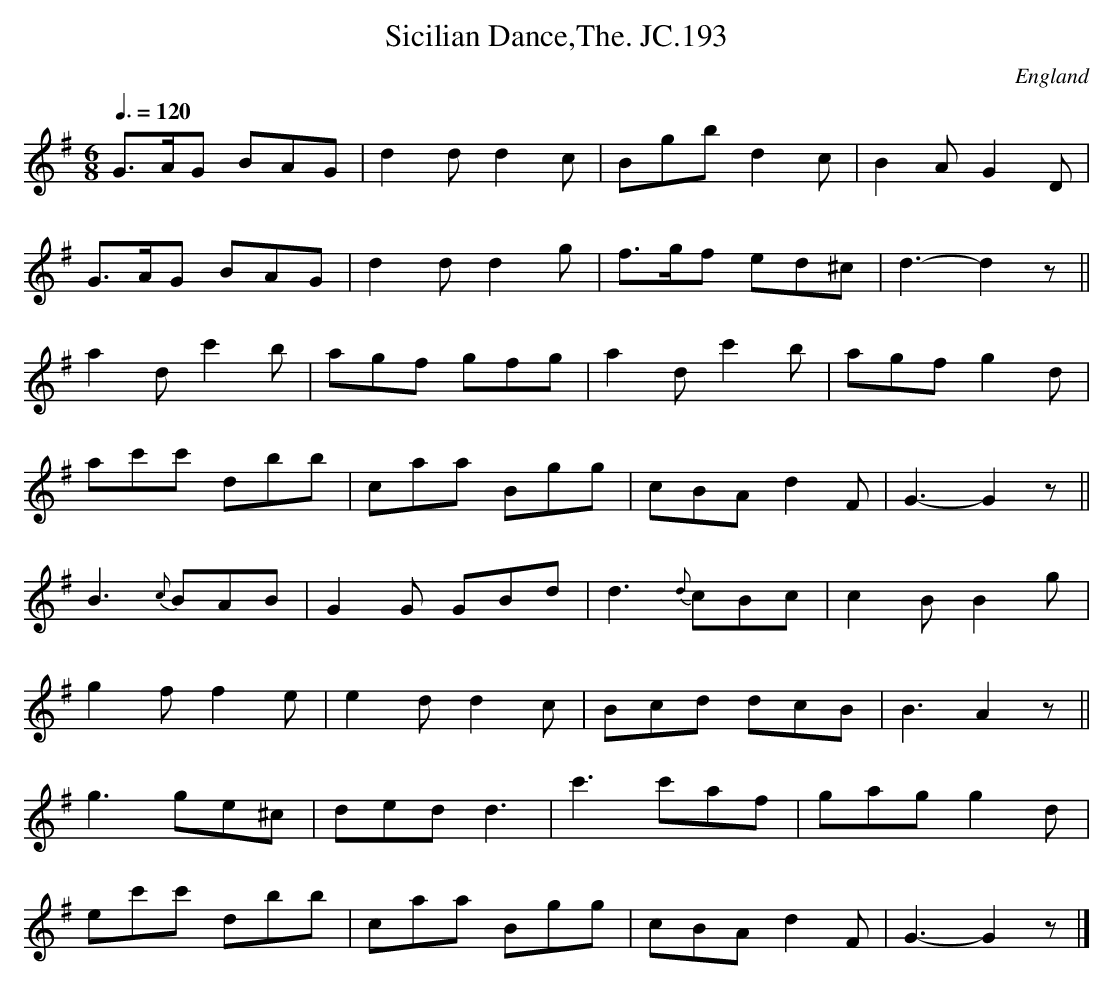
X:1
T:Sicilian Dance,The. JC.193
L:1/8
M:6/8
O:England
Q:3/8=120
K:G
G>AG BAG|\
d2dd2c|Bgbd2c|B2AG2D|!
G>AG BAG|d2dd2g|f>gf ed^c|d3-d2z||!
a2dc'2b|agf gfg|a2dc'2b|agfg2d|!
ac'c' dbb|caa Bgg|cBAd2F|G3-G2z||!
B3{c}BAB|G2G GBd|d3{d}cBc|c2BB2g|!
g2ff2e|e2dd2c|Bcd dcB|B3A2z||!
g3ge^c|dedd3|c'3c'af|gagg2d|!
ec'c' dbb|caa Bgg|cBAd2F|G3-G2z|]
